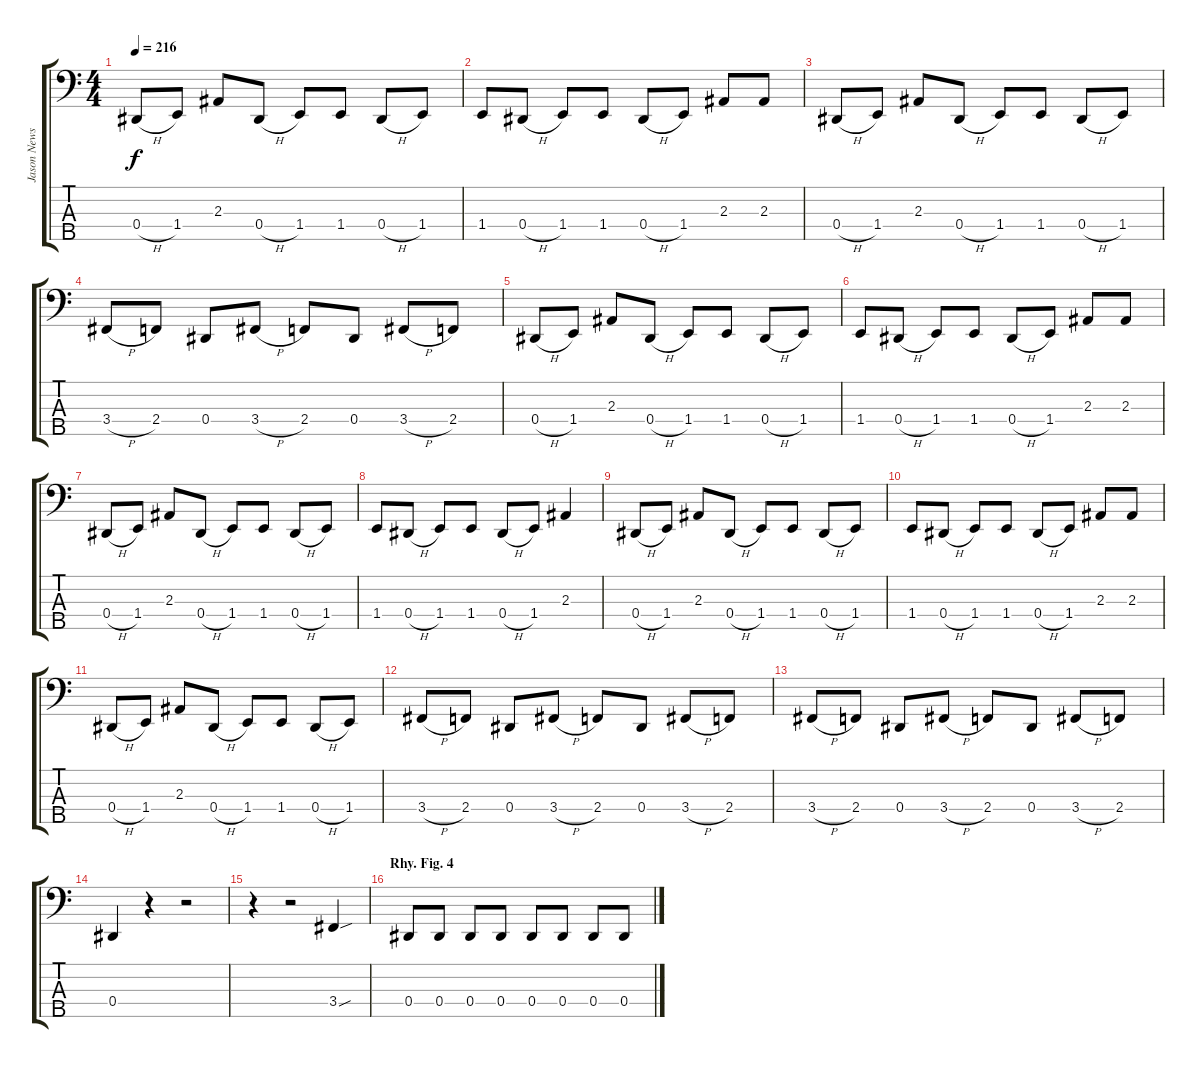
\track ("Jason Newstead (Bass)" "Jason News") {instrument electricbasspick}
\staff {score tabs}
\tuning (Gb2 Db2 Ab1 Eb1 Bb0) {hide}
\ts (4 4)
\tempo 216
\clef f4
\ks c
0.4{h}.8{dy f} 1.4.8 2.3.8 0.4{h}.8 1.4.8 1.4.8 0.4{h}.8 1.4.8 |
1.4.8 0.4{h}.8 1.4.8 1.4.8 0.4{h}.8 1.4.8 2.3.8 2.3.8 |
0.4{h}.8 1.4.8 2.3.8 0.4{h}.8 1.4.8 1.4.8 0.4{h}.8 1.4.8 |
3.4{h}.8 2.4.8 0.4.8 3.4{h}.8 2.4.8 0.4.8 3.4{h}.8 2.4.8 |
0.4{h}.8 1.4.8 2.3.8 0.4{h}.8 1.4.8 1.4.8 0.4{h}.8 1.4.8 |
1.4.8 0.4{h}.8 1.4.8 1.4.8 0.4{h}.8 1.4.8 2.3.8 2.3.8 |
0.4{h}.8 1.4.8 2.3.8 0.4{h}.8 1.4.8 1.4.8 0.4{h}.8 1.4.8 |
1.4.8 0.4{h}.8 1.4.8 1.4.8 0.4{h}.8 1.4.8 2.3.4 |
0.4{h}.8 1.4.8 2.3.8 0.4{h}.8 1.4.8 1.4.8 0.4{h}.8 1.4.8 |
1.4.8 0.4{h}.8 1.4.8 1.4.8 0.4{h}.8 1.4.8 2.3.8 2.3.8 |
0.4{h}.8 1.4.8 2.3.8 0.4{h}.8 1.4.8 1.4.8 0.4{h}.8 1.4.8 |
3.4{h}.8 2.4.8 0.4.8 3.4{h}.8 2.4.8 0.4.8 3.4{h}.8 2.4.8 |
3.4{h}.8 2.4.8 0.4.8 3.4{h}.8 2.4.8 0.4.8 3.4{h}.8 2.4.8 |
0.4.4 r.4 r.2 |
r.4 r.2 3.4{sou}.4 |
\section ("" "Rhy. Fig. 4")
0.4.8 0.4.8 0.4.8 0.4.8 0.4.8 0.4.8 0.4.8 0.4.8
